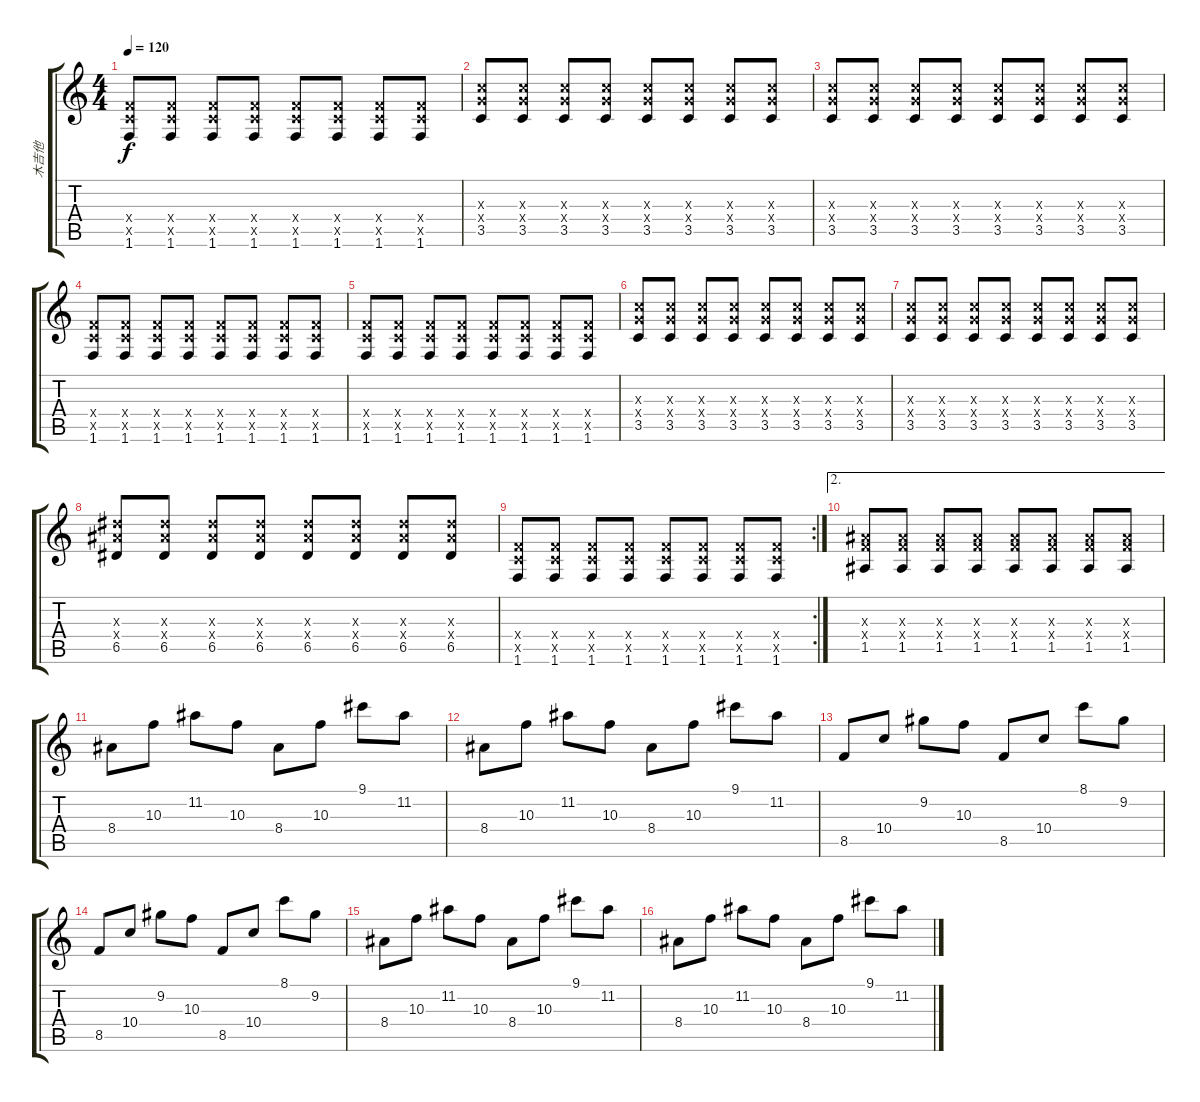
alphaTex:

\track ("木吉他" "木吉他") {instrument acousticguitarsteel}
\staff {score tabs}
\tuning (E4 B3 G3 D3 A2 E2) {hide}
\ts (4 4)
\tempo 120
\clef g2
\ks c
(3.4{x} 3.5{x} 1.6).8{dy f} (3.4{x} 3.5{x} 1.6).8 (3.4{x} 3.5{x} 1.6).8 (3.4{x} 3.5{x} 1.6).8 (3.4{x} 3.5{x} 1.6).8 (3.4{x} 3.5{x} 1.6).8 (3.4{x} 3.5{x} 1.6).8 (3.4{x} 3.5{x} 1.6).8 |
(5.3{x} 5.4{x} 3.5).8 (5.3{x} 5.4{x} 3.5).8 (5.3{x} 5.4{x} 3.5).8 (5.3{x} 5.4{x} 3.5).8 (5.3{x} 5.4{x} 3.5).8 (5.3{x} 5.4{x} 3.5).8 (5.3{x} 5.4{x} 3.5).8 (5.3{x} 5.4{x} 3.5).8 |
(5.3{x} 5.4{x} 3.5).8 (5.3{x} 5.4{x} 3.5).8 (5.3{x} 5.4{x} 3.5).8 (5.3{x} 5.4{x} 3.5).8 (5.3{x} 5.4{x} 3.5).8 (5.3{x} 5.4{x} 3.5).8 (5.3{x} 5.4{x} 3.5).8 (5.3{x} 5.4{x} 3.5).8 |
(3.4{x} 3.5{x} 1.6).8 (3.4{x} 3.5{x} 1.6).8 (3.4{x} 3.5{x} 1.6).8 (3.4{x} 3.5{x} 1.6).8 (3.4{x} 3.5{x} 1.6).8 (3.4{x} 3.5{x} 1.6).8 (3.4{x} 3.5{x} 1.6).8 (3.4{x} 3.5{x} 1.6).8 |
(3.4{x} 3.5{x} 1.6).8 (3.4{x} 3.5{x} 1.6).8 (3.4{x} 3.5{x} 1.6).8 (3.4{x} 3.5{x} 1.6).8 (3.4{x} 3.5{x} 1.6).8 (3.4{x} 3.5{x} 1.6).8 (3.4{x} 3.5{x} 1.6).8 (3.4{x} 3.5{x} 1.6).8 |
(5.3{x} 5.4{x} 3.5).8 (5.3{x} 5.4{x} 3.5).8 (5.3{x} 5.4{x} 3.5).8 (5.3{x} 5.4{x} 3.5).8 (5.3{x} 5.4{x} 3.5).8 (5.3{x} 5.4{x} 3.5).8 (5.3{x} 5.4{x} 3.5).8 (5.3{x} 5.4{x} 3.5).8 |
(5.3{x} 5.4{x} 3.5).8 (5.3{x} 5.4{x} 3.5).8 (5.3{x} 5.4{x} 3.5).8 (5.3{x} 5.4{x} 3.5).8 (5.3{x} 5.4{x} 3.5).8 (5.3{x} 5.4{x} 3.5).8 (5.3{x} 5.4{x} 3.5).8 (5.3{x} 5.4{x} 3.5).8 |
(8.3{x} 8.4{x} 6.5).8 (8.3{x} 8.4{x} 6.5).8 (8.3{x} 8.4{x} 6.5).8 (8.3{x} 8.4{x} 6.5).8 (8.3{x} 8.4{x} 6.5).8 (8.3{x} 8.4{x} 6.5).8 (8.3{x} 8.4{x} 6.5).8 (8.3{x} 8.4{x} 6.5).8 |
\rc 2
(3.4{x} 3.5{x} 1.6).8 (3.4{x} 3.5{x} 1.6).8 (3.4{x} 3.5{x} 1.6).8 (3.4{x} 3.5{x} 1.6).8 (3.4{x} 3.5{x} 1.6).8 (3.4{x} 3.5{x} 1.6).8 (3.4{x} 3.5{x} 1.6).8 (3.4{x} 3.5{x} 1.6).8 |
\ae 2
(3.3{x} 3.4{x} 1.5).8 (3.3{x} 3.4{x} 1.5).8 (3.3{x} 3.4{x} 1.5).8 (3.3{x} 3.4{x} 1.5).8 (3.3{x} 3.4{x} 1.5).8 (3.3{x} 3.4{x} 1.5).8 (3.3{x} 3.4{x} 1.5).8 (3.3{x} 3.4{x} 1.5).8 |
8.4.8 10.3.8 11.2.8 10.3.8 8.4.8 10.3.8 9.1.8 11.2.8 |
8.4.8 10.3.8 11.2.8 10.3.8 8.4.8 10.3.8 9.1.8 11.2.8 |
8.5.8 10.4.8 9.2.8 10.3.8 8.5.8 10.4.8 8.1.8 9.2.8 |
8.5.8 10.4.8 9.2.8 10.3.8 8.5.8 10.4.8 8.1.8 9.2.8 |
8.4.8 10.3.8 11.2.8 10.3.8 8.4.8 10.3.8 9.1.8 11.2.8 |
8.4.8 10.3.8 11.2.8 10.3.8 8.4.8 10.3.8 9.1.8 11.2.8
